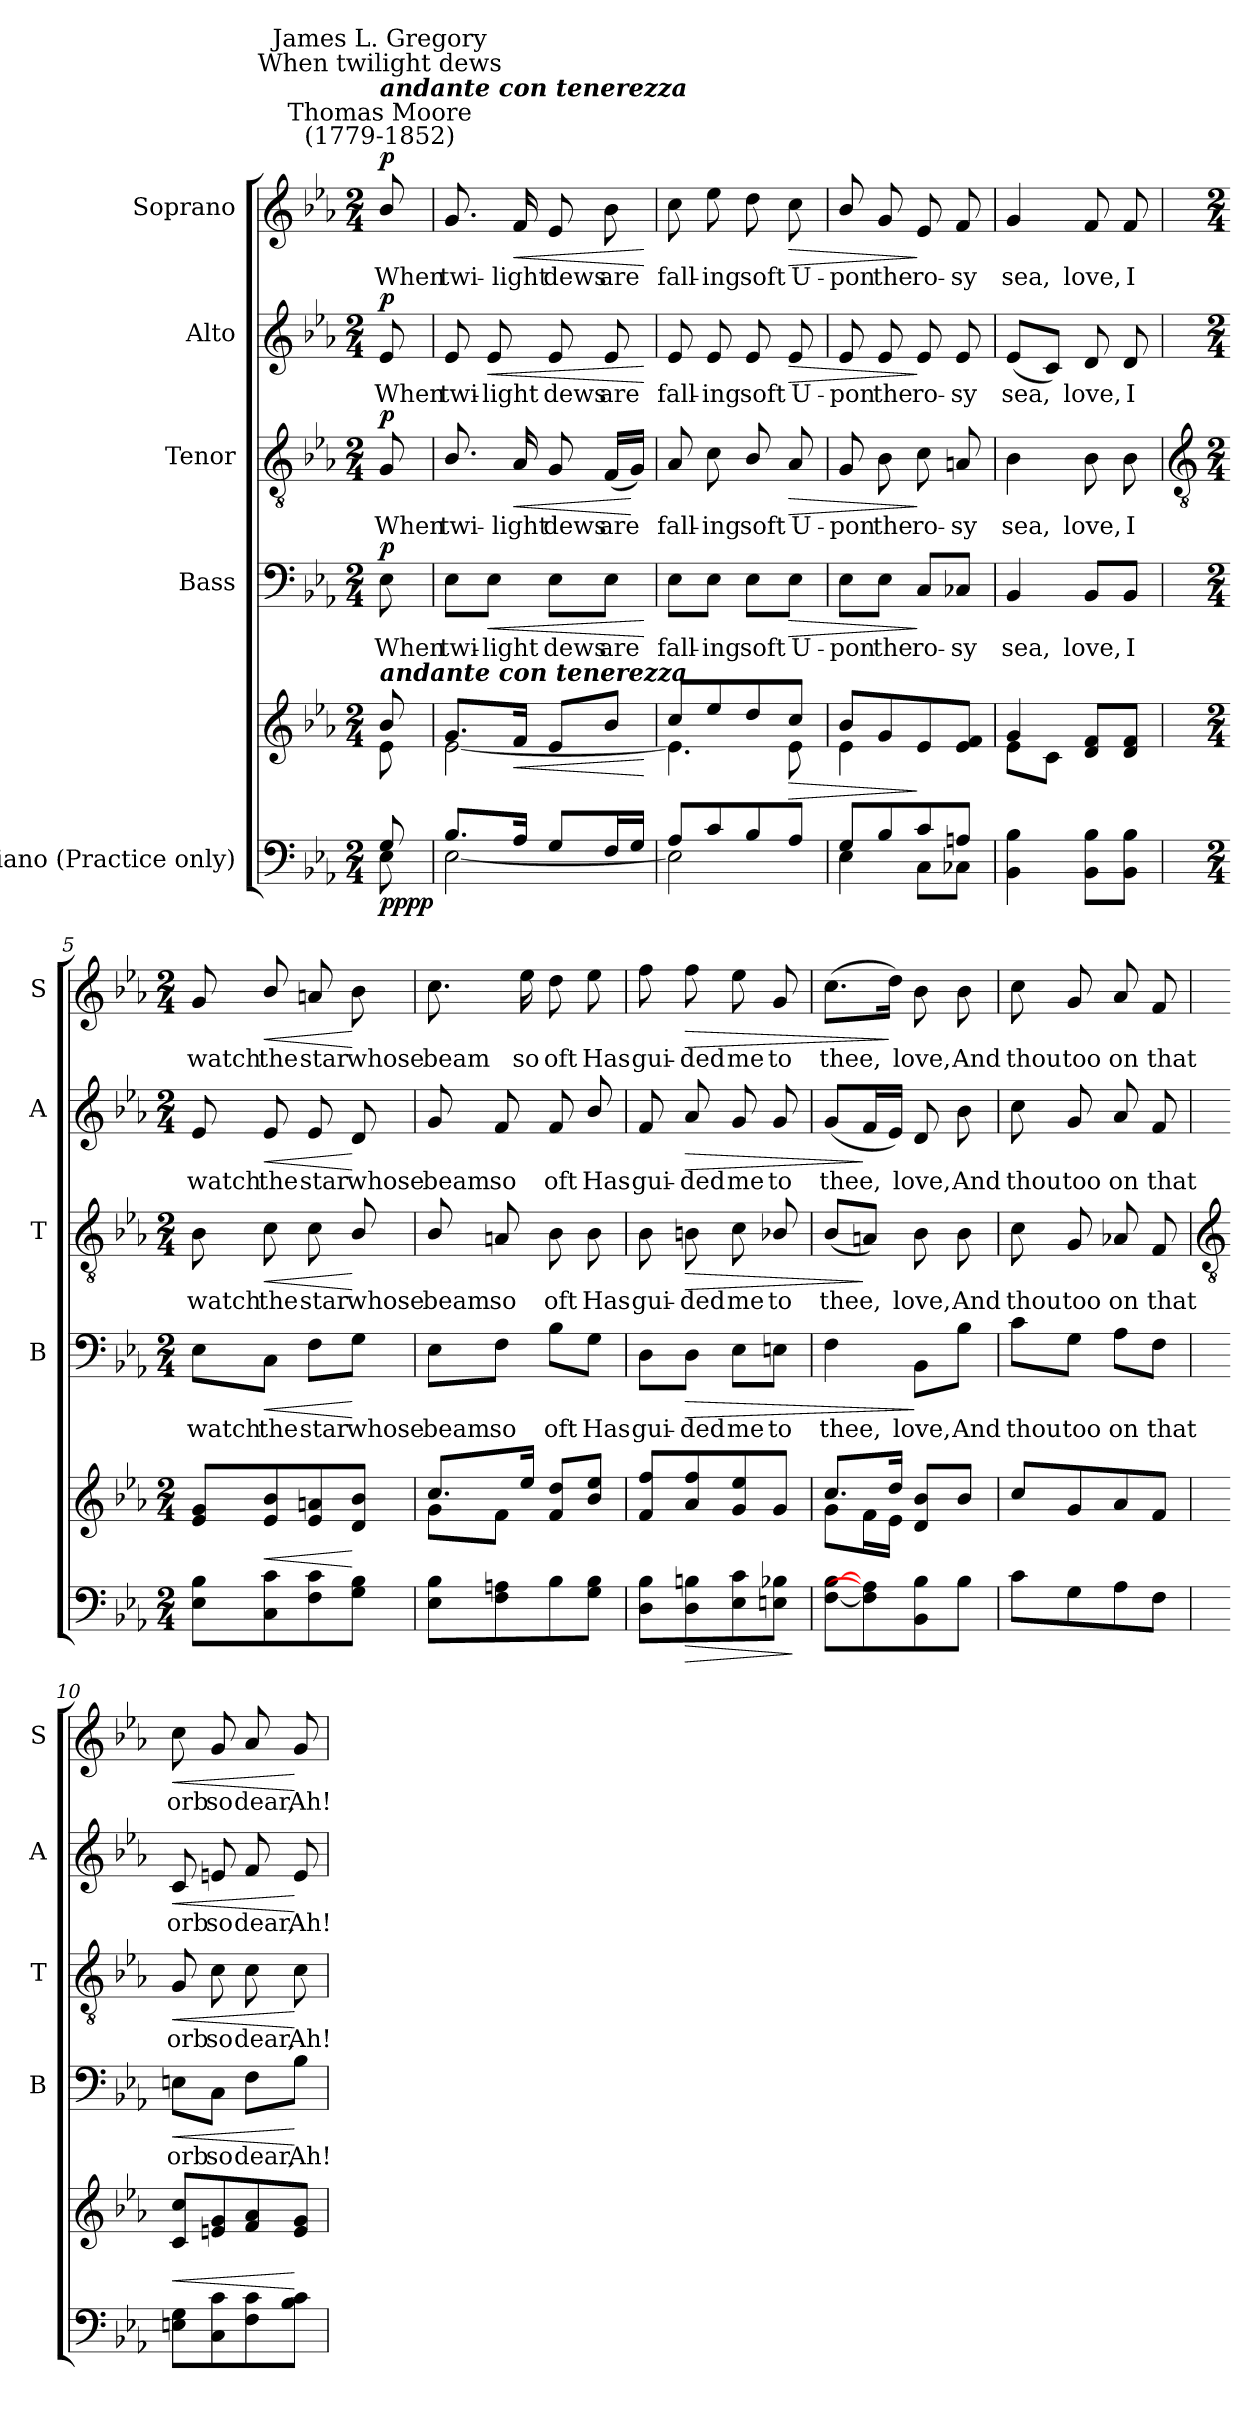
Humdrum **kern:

**kern	**kern	**dynam	**kern	**text	**dynam	**kern	**text	**dynam	**kern	**text	**dynam	**kern	**text	**dynam
*part5	*part5	*part5	*part4	*part4	*part4	*part3	*part3	*part3	*part2	*part2	*part2	*part1	*part1	*part1
*staff6	*staff5	*staff5/6	*staff4	*staff4	*staff4	*staff3	*staff3	*staff3	*staff2	*staff2	*staff2	*staff1	*staff1	*staff1
*I"Piano (Practice only)	*	*	*I"Bass	*	*	*I"Tenor	*	*	*I"Alto	*	*	*I"Soprano	*	*
*	*	*	*I'B	*	*	*I'T	*	*	*I'A	*	*	*I'S	*	*
*clefF4	*clefG2	*	*clefF4	*	*	*clefGv2	*	*	*clefG2	*	*	*clefG2	*	*
*k[b-e-a-]	*k[b-e-a-]	*	*k[b-e-a-]	*	*	*k[b-e-a-]	*	*	*k[b-e-a-]	*	*	*k[b-e-a-]	*	*
*E-:	*E-:	*	*E-:	*	*	*E-:	*	*	*E-:	*	*	*E-:	*	*
*M2/4	*M2/4	*	*M2/4	*	*	*M2/4	*	*	*M2/4	*	*	*M2/4	*	*
=	=	=	=	=	=	=	=	=	=	=	=	=	=	=
*^	*^	*	*	*	*	*	*	*	*	*	*	*	*	*
!	!	!	!	!	!	!	!	!	!	!	!	!	!	!LO:TX:a:cj:t=Thomas Moore\n(1779-1852)	!	!
!	!	!	!	!	!	!	!	!	!	!	!	!	!	!LO:TX:a:Bi:t=andante con tenerezza	!	!
!	!	!	!	!	!	!	!	!	!	!	!	!	!	!LO:TX:a:cj:t=When twilight dews	!	!
!	!	!	!	!	!	!	!	!	!	!	!	!	!	!LO:TX:a:cj:t=James L. Gregory	!	!
!	!	!LO:TX:a:Bi:t=andante con tenerezza	!	!	!	!	!	!	!	!	!	!	!	!	!	!
!	!	!	!	!LO:DY:b=2	!	!LO:LY:b	!	!	!LO:LY:b	!	!	!LO:LY:b	!	!	!LO:LY:b	!
!	!	!	!	!LO:DY:n=1:b=2	!	!	!	!	!	!	!	!	!	!	!	!
!	!	!	!	!LO:DY:n=2:b	!	!	!	!	!	!	!	!	!	!	!	!
!	!	!	!	!LO:DY:n=3:b	!	!	!LO:DY:b	!	!	!LO:DY:b	!	!	!LO:DY:b	!	!	!LO:DY:b
8G/	8E-\	8b-/	8e-\	p p p p	8E-	When	p	8G	When	p	8e-	When	p	8b-/	When	p
=1	=1	=1	=1	=1	=1	=1	=1	=1	=1	=1	=1	=1	=1	=1	=1	=1
!	!	!	!	!	!	!LO:LY:b	!	!	!LO:LY:b	!	!	!LO:LY:b	!	!	!LO:LY:b	!
8.B-/L	[2E-\	8.g/L	[2e-\	.	8E-\L	twi-	.	8.B-/	twi-	.	8e-	twi-	.	8.g	twi-	.
!	!	!	!	!	!	!LO:LY:b	!LO:HP:b	!	!	!	!	!LO:LY:b	!LO:HP:b	!	!	!
.	.	.	.	.	8E-\J	-light	<	.	.	.	8e-	-light	<	.	.	.
!	!	!	!	!LO:HP:b	!	!	!	!	!LO:LY:b	!LO:HP:b	!	!	!	!	!LO:LY:b	!LO:HP:b
16A-/J	.	16f/J	.	<	.	.	.	16A-	-light	<	.	.	.	16f	-light	<
!	!	!	!	!	!	!LO:LY:b	!	!	!LO:LY:b	!	!	!LO:LY:b	!	!	!LO:LY:b	!
8G/L	.	8e-/L	.	.	8E-\L	dews	.	8G	dews	.	8e-	dews	.	8e-	dews	.
!	!	!	!	!	!	!LO:LY:b	!	!	!LO:LY:b	!	!	!LO:LY:b	!	!	!LO:LY:b	!
16F/L	.	8b-/J	.	.	8E-\J	are	.	(<16FLL	are	.	8e-	are	.	8b-	are	.
16G/JJ	.	.	.	.	.	.	.	16GJJ)	.	[	.	.	.	.	.	.
*v	*v	*	*	*	*	*	*	*	*	*	*	*	*	*	*	*
*	*v	*v	*	*	*	*	*	*	*	*	*	*	*	*	*
.	.	[	.	.	[	.	.	.	.	.	[	.	.	[
=2	=2	=2	=2	=2	=2	=2	=2	=2	=2	=2	=2	=2	=2	=2
*^	*^	*	*	*	*	*	*	*	*	*	*	*	*	*
!	!	!	!	!	!	!LO:LY:b	!	!	!LO:LY:b	!	!	!LO:LY:b	!	!	!LO:LY:b	!
8A-/L	2E-\]	8cc/L	4.e-\]	.	8E-\L	fall-	.	8A-	fall-	.	8e-	fall-	.	8cc	fall-	.
!	!	!	!	!	!	!LO:LY:b	!	!	!LO:LY:b	!	!	!LO:LY:b	!	!	!LO:LY:b	!
8c/	.	8ee-/	.	.	8E-\J	-ing	.	8c	-ing	.	8e-	-ing	.	8ee-	-ing	.
!	!	!	!	!	!	!LO:LY:b	!	!	!LO:LY:b	!	!	!LO:LY:b	!	!	!LO:LY:b	!
8B-/	.	8dd/	.	.	8E-\L	soft	.	8B-/	soft	.	8e-	soft	.	8dd	soft	.
!	!	!	!	!LO:HP:b	!	!LO:LY:b	!LO:HP:b	!	!LO:LY:b	!LO:HP:b	!	!LO:LY:b	!LO:HP:b	!	!LO:LY:b	!LO:HP:b
8A-/J	.	8cc/J	8e-\	>	8E-\J	U-	>	8A-	U-	>	8e-	U-	>	8cc	U-	>
=3	=3	=3	=3	=3	=3	=3	=3	=3	=3	=3	=3	=3	=3	=3	=3	=3
!	!	!	!	!	!	!LO:LY:b	!	!	!LO:LY:b	!	!	!LO:LY:b	!	!	!LO:LY:b	!
8G/L	4E-\	8b-/L	4e-\	.	8E-\L	-pon	.	8G	-pon	.	8e-	-pon	.	8b-/	-pon	.
!	!	!	!	!	!	!LO:LY:b	!	!	!LO:LY:b	!	!	!LO:LY:b	!	!	!LO:LY:b	!
8B-/	.	8g/	.	.	8E-\J	the	.	8B-	the	.	8e-	the	.	8g	the	.
!	!	!	!	!	!	!LO:LY:b	!	!	!LO:LY:b	!	!	!LO:LY:b	!	!	!LO:LY:b	!
8c/	8C\L	8e-/	4ryy	]	8C/L	ro-	]	8c	ro-	]	8e-	ro-	]	8e-	ro-	]
!	!	!	!	!	!	!LO:LY:b	!	!	!LO:LY:b	!	!	!LO:LY:b	!	!	!LO:LY:b	!
8An/J	8C-X\J	8e-/ 8f/J	.	.	8C-X/J	-sy	.	8An	-sy	.	8e-	-sy	.	8f	-sy	.
=4	=4	=4	=4	=4	=4	=4	=4	=4	=4	=4	=4	=4	=4	=4	=4	=4
!	!	!	!	!	!	!LO:LY:b	!	!	!LO:LY:b	!	!	!LO:LY:b	!	!	!LO:LY:b	!
*v	*v	*	*	*	*	*	*	*	*	*	*	*	*	*	*	*
4BB-\ 4B-\	4g/	8e-\L	.	4BB-	sea,	.	4B-	sea,	.	(<8e-L	sea,	.	4g	sea,	.
.	.	8c\J	.	.	.	.	.	.	.	8cJ)	.	.	.	.	.
!	!	!	!	!	!LO:LY:b	!	!	!LO:LY:b	!	!	!LO:LY:b	!	!	!LO:LY:b	!
8BB-\ 8B-\L	8d/ 8f/L	4ryy	.	8BB-/L	love,	.	8B-	love,	.	8d	love,	.	8f	love,	.
!	!	!	!	!	!LO:LY:b	!	!	!LO:LY:b	!	!	!LO:LY:b	!	!	!LO:LY:b	!
8BB-\ 8B-\J	8d/ 8f/J	.	.	8BB-/J	I	.	8B-	I	.	8d	I	.	8f	I	.
!!LO:LB:g=z
=5	=5	=5	=5	=5	=5	=5	=5	=5	=5	=5	=5	=5	=5	=5	=5
*	*	*	*	*	*	*	*clefGv2	*	*	*	*	*	*	*	*
*M2/4	*M2/4	*	*	*M2/4	*	*	*M2/4	*	*	*M2/4	*	*	*M2/4	*	*
!	!	!LO:N:vis=1	!	!	!LO:LY:b	!	!	!LO:LY:b	!	!	!LO:LY:b	!	!	!LO:LY:b	!
8E- 8B-L	8e-/ 8g/L	2ryy	.	8E-\L	watch	.	8B-	watch	.	8e-	watch	.	8g	watch	.
!	!	!	!LO:HP:b	!	!LO:LY:b	!LO:HP:b	!	!LO:LY:b	!LO:HP:b	!	!LO:LY:b	!LO:HP:b	!	!LO:LY:b	!LO:HP:b
8C 8c	8e-/ 8b-/	.	<	8C\J	the	<	8c	the	<	8e-	the	<	8b-/	the	<
!	!	!	!	!	!LO:LY:b	!	!	!LO:LY:b	!	!	!LO:LY:b	!	!	!LO:LY:b	!
8F 8c	8e-/ 8an/	.	.	8F\L	star	.	8c	star	.	8e-	star	.	8an	star	.
!	!	!	!	!	!LO:LY:b	!	!	!LO:LY:b	!	!	!LO:LY:b	!	!	!LO:LY:b	!
8G 8B-J	8d/ 8b-/J	.	[	8G\J	whose	[	8B-/	whose	[	8d	whose	[	8b-	whose	[
=6	=6	=6	=6	=6	=6	=6	=6	=6	=6	=6	=6	=6	=6	=6	=6
!	!	!	!	!	!LO:LY:b	!	!	!LO:LY:b	!	!	!LO:LY:b	!	!	!LO:LY:b	!
8E- 8B-L	8.cc/L	8g\L	.	8E-\L	beam	.	8B-/	beam	.	8g	beam	.	8.cc	beam	.
!	!	!	!	!	!LO:LY:b	!	!	!LO:LY:b	!	!	!LO:LY:b	!	!	!	!
8F 8An	.	8f\J	.	8F\J	so	.	8An	so	.	8f	so	.	.	.	.
!	!	!	!	!	!	!	!	!	!	!	!	!	!	!LO:LY:b	!
.	16ee-/J	.	.	.	.	.	.	.	.	.	.	.	16ee-	so	.
!	!	!	!	!	!LO:LY:b	!	!	!LO:LY:b	!	!	!LO:LY:b	!	!	!LO:LY:b	!
8B-	8f/ 8dd/L	4ryy	.	8B-\L	oft	.	8B-	oft	.	8f	oft	.	8dd	oft	.
!	!	!	!	!	!LO:LY:b	!	!	!LO:LY:b	!	!	!LO:LY:b	!	!	!LO:LY:b	!
8G 8B-J	8b-/ 8ee-/J	.	.	8G\J	Has	.	8B-	Has	.	8b-/	Has	.	8ee-	Has	.
=7	=7	=7	=7	=7	=7	=7	=7	=7	=7	=7	=7	=7	=7	=7	=7
!	!	!LO:N:vis=1	!	!	!LO:LY:b	!	!	!LO:LY:b	!	!	!LO:LY:b	!	!	!LO:LY:b	!
8D 8B-L	8f/ 8ff/L	2ryy	.	8D\L	gui-	.	8B-	gui-	.	8f	gui-	.	8ff	gui-	.
!	!	!	!LO:HP:b=2	!	!	!	!	!	!	!	!	!	!	!	!
!	!	!	!LO:HP:n=1:b	!	!LO:LY:b	!LO:HP:b	!	!LO:LY:b	!LO:HP:b	!	!LO:LY:b	!LO:HP:b	!	!LO:LY:b	!LO:HP:b
8D 8Bn	8a-/ 8ff/	.	> >	8D\J	-ded	>	8Bn	-ded	>	8a-	-ded	>	8ff	-ded	>
!	!	!	!	!	!LO:LY:b	!	!	!LO:LY:b	!	!	!LO:LY:b	!	!	!LO:LY:b	!
8E- 8c	8g/ 8ee-/	.	.	8E-\L	me	.	8c	me	.	8g	me	.	8ee-	me	.
!	!	!	!	!	!LO:LY:b	!	!	!LO:LY:b	!	!	!LO:LY:b	!	!	!LO:LY:b	!
8En 8B-XJ	8g/J	.	.	8En\J	to	.	8B-X/	to	.	8g	to	.	8g	to	.
*	*v	*v	*	*	*	*	*	*	*	*	*	*	*	*	*
.	.	]	.	.	.	.	.	.	.	.	.	.	.	.
=8	=8	=8	=8	=8	=8	=8	=8	=8	=8	=8	=8	=8	=8	=8
*	*^	*	*	*	*	*	*	*	*	*	*	*	*	*
!	!	!	!	!	!LO:LY:b	!	!	!LO:LY:b	!	!	!LO:LY:b	!	!	!LO:LY:b	!
[8F [8B-L	8.cc/L	8g\L	.	4F	thee,	.	(<8B-L	thee,	.	(<8gL	thee,	.	(>8.ccL	thee,	.
8F] 8A]	.	16f\L	.	.	.	.	8AnJ)	.	]	16fL	.	]	.	.	.
.	16dd/J	16e-\JJ	.	.	.	.	.	.	.	16e-JJ)	.	.	16ddJ)	.	]
!	!	!	!	!	!LO:LY:b	!	!	!LO:LY:b	!	!	!LO:LY:b	!	!	!LO:LY:b	!
8BB- 8B-	8d/ 8b-/L	4ryy	]	8BB-\L	love,	]	8B-	love,	.	8d	love,	.	8b-	love,	.
!	!	!	!	!	!LO:LY:b	!	!	!LO:LY:b	!	!	!LO:LY:b	!	!	!LO:LY:b	!
8B-J	8b-/J	.	.	8B-\J	And	.	8B-	And	.	8b-	And	.	8b-	And	.
=9	=9	=9	=9	=9	=9	=9	=9	=9	=9	=9	=9	=9	=9	=9	=9
!	!	!LO:N:vis=1	!	!	!LO:LY:b	!	!	!LO:LY:b	!	!	!LO:LY:b	!	!	!LO:LY:b	!
8cL	8cc/L	2ryy	.	8c\L	thou	.	8c	thou	.	8cc	thou	.	8cc	thou	.
!	!	!	!	!	!LO:LY:b	!	!	!LO:LY:b	!	!	!LO:LY:b	!	!	!LO:LY:b	!
8G	8g/	.	.	8G\J	too	.	8G	too	.	8g	too	.	8g	too	.
!	!	!	!	!	!LO:LY:b	!	!	!LO:LY:b	!	!	!LO:LY:b	!	!	!LO:LY:b	!
8A-	8a-/	.	.	8A-\L	on	.	8A-X	on	.	8a-	on	.	8a-	on	.
!	!	!	!	!	!LO:LY:b	!	!	!LO:LY:b	!	!	!LO:LY:b	!	!	!LO:LY:b	!
8FJ	8f/J	.	.	8F\J	that	.	8F	that	.	8f	that	.	8f	that	.
!!LO:LB:g=z
=10	=10	=10	=10	=10	=10	=10	=10	=10	=10	=10	=10	=10	=10	=10	=10
*	*	*	*	*	*	*	*clefGv2	*	*	*	*	*	*	*	*
!	!	!LO:N:vis=1	!LO:HP:b	!	!LO:LY:b	!LO:HP:b	!	!LO:LY:b	!LO:HP:b	!	!LO:LY:b	!LO:HP:b	!	!LO:LY:b	!LO:HP:b
8En 8GL	8c/ 8cc/L	2ryy	<	8En\L	orb	<	8G	orb	<	8c	orb	<	8cc	orb	<
!	!	!	!	!	!LO:LY:b	!	!	!LO:LY:b	!	!	!LO:LY:b	!	!	!LO:LY:b	!
8C 8c	8en/ 8g/	.	.	8C\J	so	.	8c	so	.	8en	so	.	8g	so	.
!	!	!	!	!	!LO:LY:b	!	!	!LO:LY:b	!	!	!LO:LY:b	!	!	!LO:LY:b	!
8F 8c	8f/ 8a-/	.	.	8F\L	dear,	.	8c	dear,	.	8f	dear,	.	8a-	dear,	.
!	!	!	!	!	!LO:LY:b	!	!	!LO:LY:b	!	!	!LO:LY:b	!	!	!LO:LY:b	!
8B- 8cJ	8e/ 8g/J	.	[	8B-\J	Ah!	[	8c	Ah!	[	8e	Ah!	[	8g	Ah!	[
*	*v	*v	*	*	*	*	*	*	*	*	*	*	*	*	*
=	=	=	=	=	=	=	=	=	=	=	=	=	=	=
*-	*-	*-	*-	*-	*-	*-	*-	*-	*-	*-	*-	*-	*-	*-
